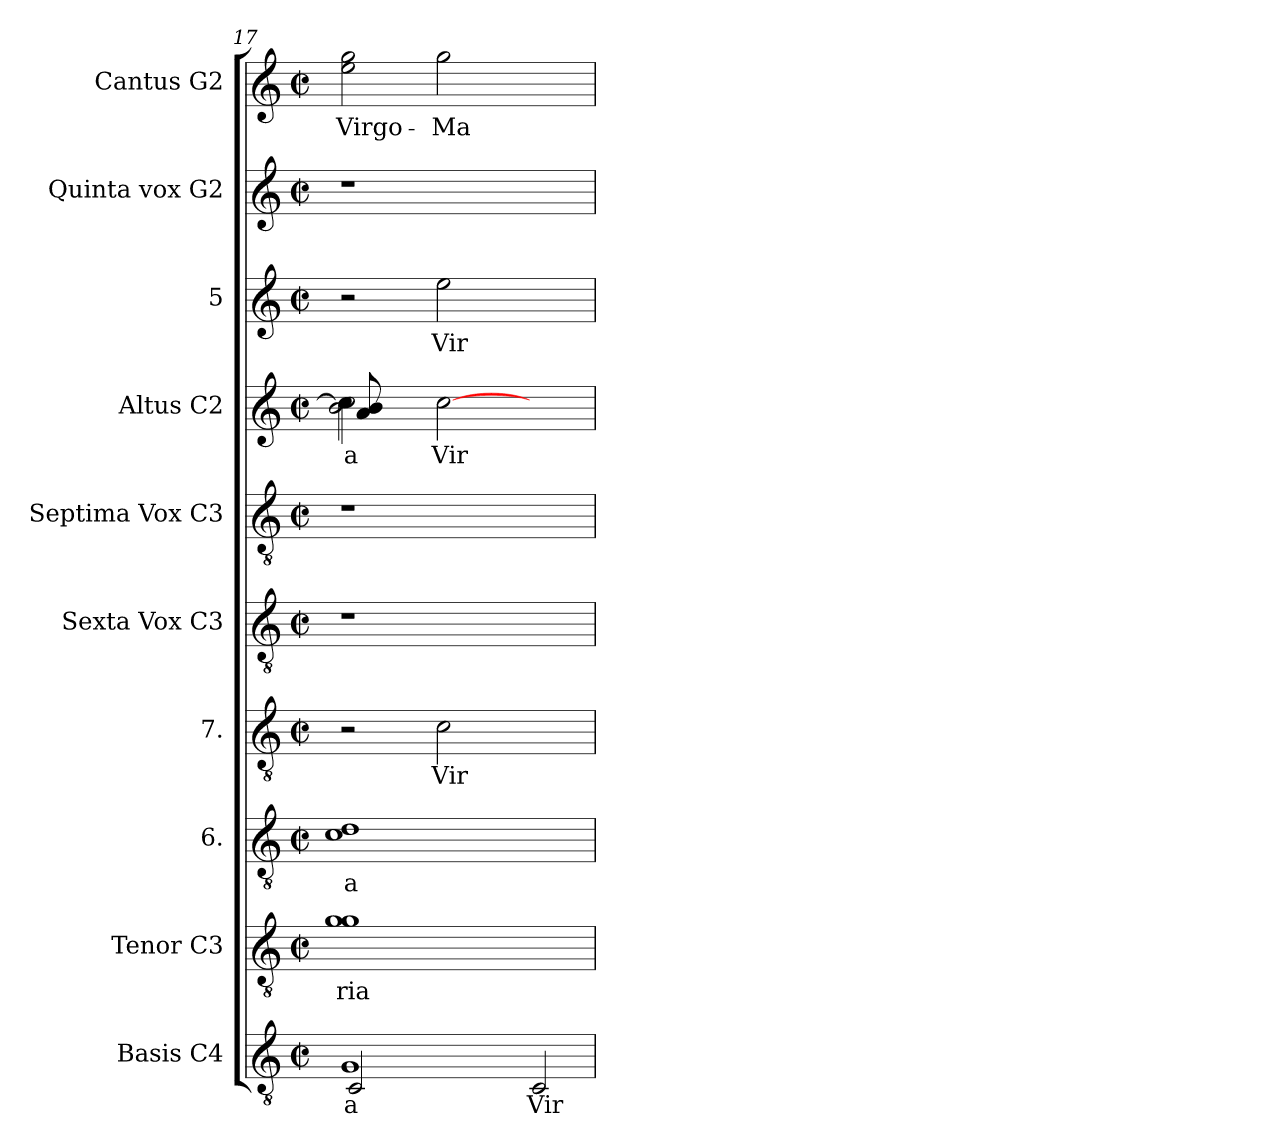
**kern	**text	**kern	**text	**kern	**text	**kern	**text	**kern	**kern	**kern	**text	**kern	**text	**kern	**kern	**text
*part10	*part10	*part9	*part9	*part8	*part8	*part7	*part7	*part6	*part5	*part4	*part4	*part3	*part3	*part2	*part1	*part1
*staff10	*staff10	*staff9	*staff9	*staff8	*staff8	*staff7	*staff7	*staff6	*staff5	*staff4	*staff4	*staff3	*staff3	*staff2	*staff1	*staff1
*I"Basis  C4	*	*I"Tenor  C3	*	*I"6.	*	*I"7.	*	*I"Sexta Vox  C3	*I"Septima  Vox C3	*I"Altus  C2	*	*I"5	*	*I"Quinta vox  G2	*I"Cantus  G2	*
*I'B	*	*I'T	*	*	*	*	*	*	*	*I'A	*	*	*	*	*I'C	*
*clefGv2	*	*clefGv2	*	*clefGv2	*	*clefGv2	*	*clefGv2	*clefGv2	*clefG2	*	*clefG2	*	*clefG2	*clefG2	*
*k[]	*	*k[]	*	*k[]	*	*k[]	*	*k[]	*k[]	*k[]	*	*k[]	*	*k[]	*k[]	*
*C:	*	*C:	*	*C:	*	*C:	*	*C:	*C:	*C:	*	*C:	*	*C:	*C:	*
*M2/2	*	*M2/2	*	*M2/2	*	*M2/2	*	*M2/2	*M2/2	*M2/2	*	*M2/2	*	*M2/2	*M2/2	*
*met(c|)	*	*met(c|)	*	*met(c|)	*	*met(c|)	*	*met(c|)	*met(c|)	*met(c|)	*	*met(c|)	*	*met(c|)	*met(c|)	*
=17	=17	=17	=17	=17	=17	=17	=17	=17	=17	=17	=17	=17	=17	=17	=17	=17
*^	*	*	*	*	*	*	*	*	*	*	*	*	*	*	*	*
!	!	!LO:LY:b:cj	!	!LO:LY:b:cj	!	!LO:LY:b:cj	!	!	!	!	!	!LO:LY:b:cj	!	!	!	!	!LO:LY:b:cj
*	*	*	*	*	*	*	*	*	*	*	*^	*	*	*	*	*	*
*	*	*	*	*	*	*	*	*	*	*	*	*^	*	*	*	*	*	*
1G	2C/	-a	1g 1g	-ria-	1d 1c	-a	2r	.	1r	1r	2b\ 2cc\	4cc\]	8b/ 8a/	-a	2r	.	1r	2gg\ 2ee\	Virgo-
.	.	.	.	.	.	.	.	.	.	.	.	.	2ryy	.	.	.	.	.	.
.	.	.	.	.	.	.	.	.	.	.	.	2ryy	.	.	.	.	.	.	.
!	!	!	!	!	!	!	!	!LO:LY:b:cj	!	!	!	!	!	!LO:LY:b:cj	!	!LO:LY:b:cj	!	!	!LO:LY:b:cj
.	1ryy	.	.	.	.	.	2c\	Vir-	.	.	[<2cc\	.	.	Vir-	2ee\	Vir-	.	2gg\	-Ma-
.	.	.	.	.	.	.	.	.	.	.	.	.	2..ryy	.	.	.	.	.	.
.	.	.	.	.	.	.	.	.	.	.	.	2.ryy	.	.	.	.	.	.	.
!	!	!LO:LY:b:cj	!	!	!	!	!	!	!	!	!	!	!	!	!	!	!	!	!
2C/	.	Vir-	2ryy	.	2ryy	.	2ryy	.	2ryy	2ryy	2ryy	.	.	.	2ryy	.	2ryy	2ryy	.
*v	*v	*	*	*	*	*	*	*	*	*	*v	*v	*v	*	*	*	*	*	*
=	=	=	=	=	=	=	=	=	=	=	=	=	=	=	=	=
*-	*-	*-	*-	*-	*-	*-	*-	*-	*-	*-	*-	*-	*-	*-	*-	*-
